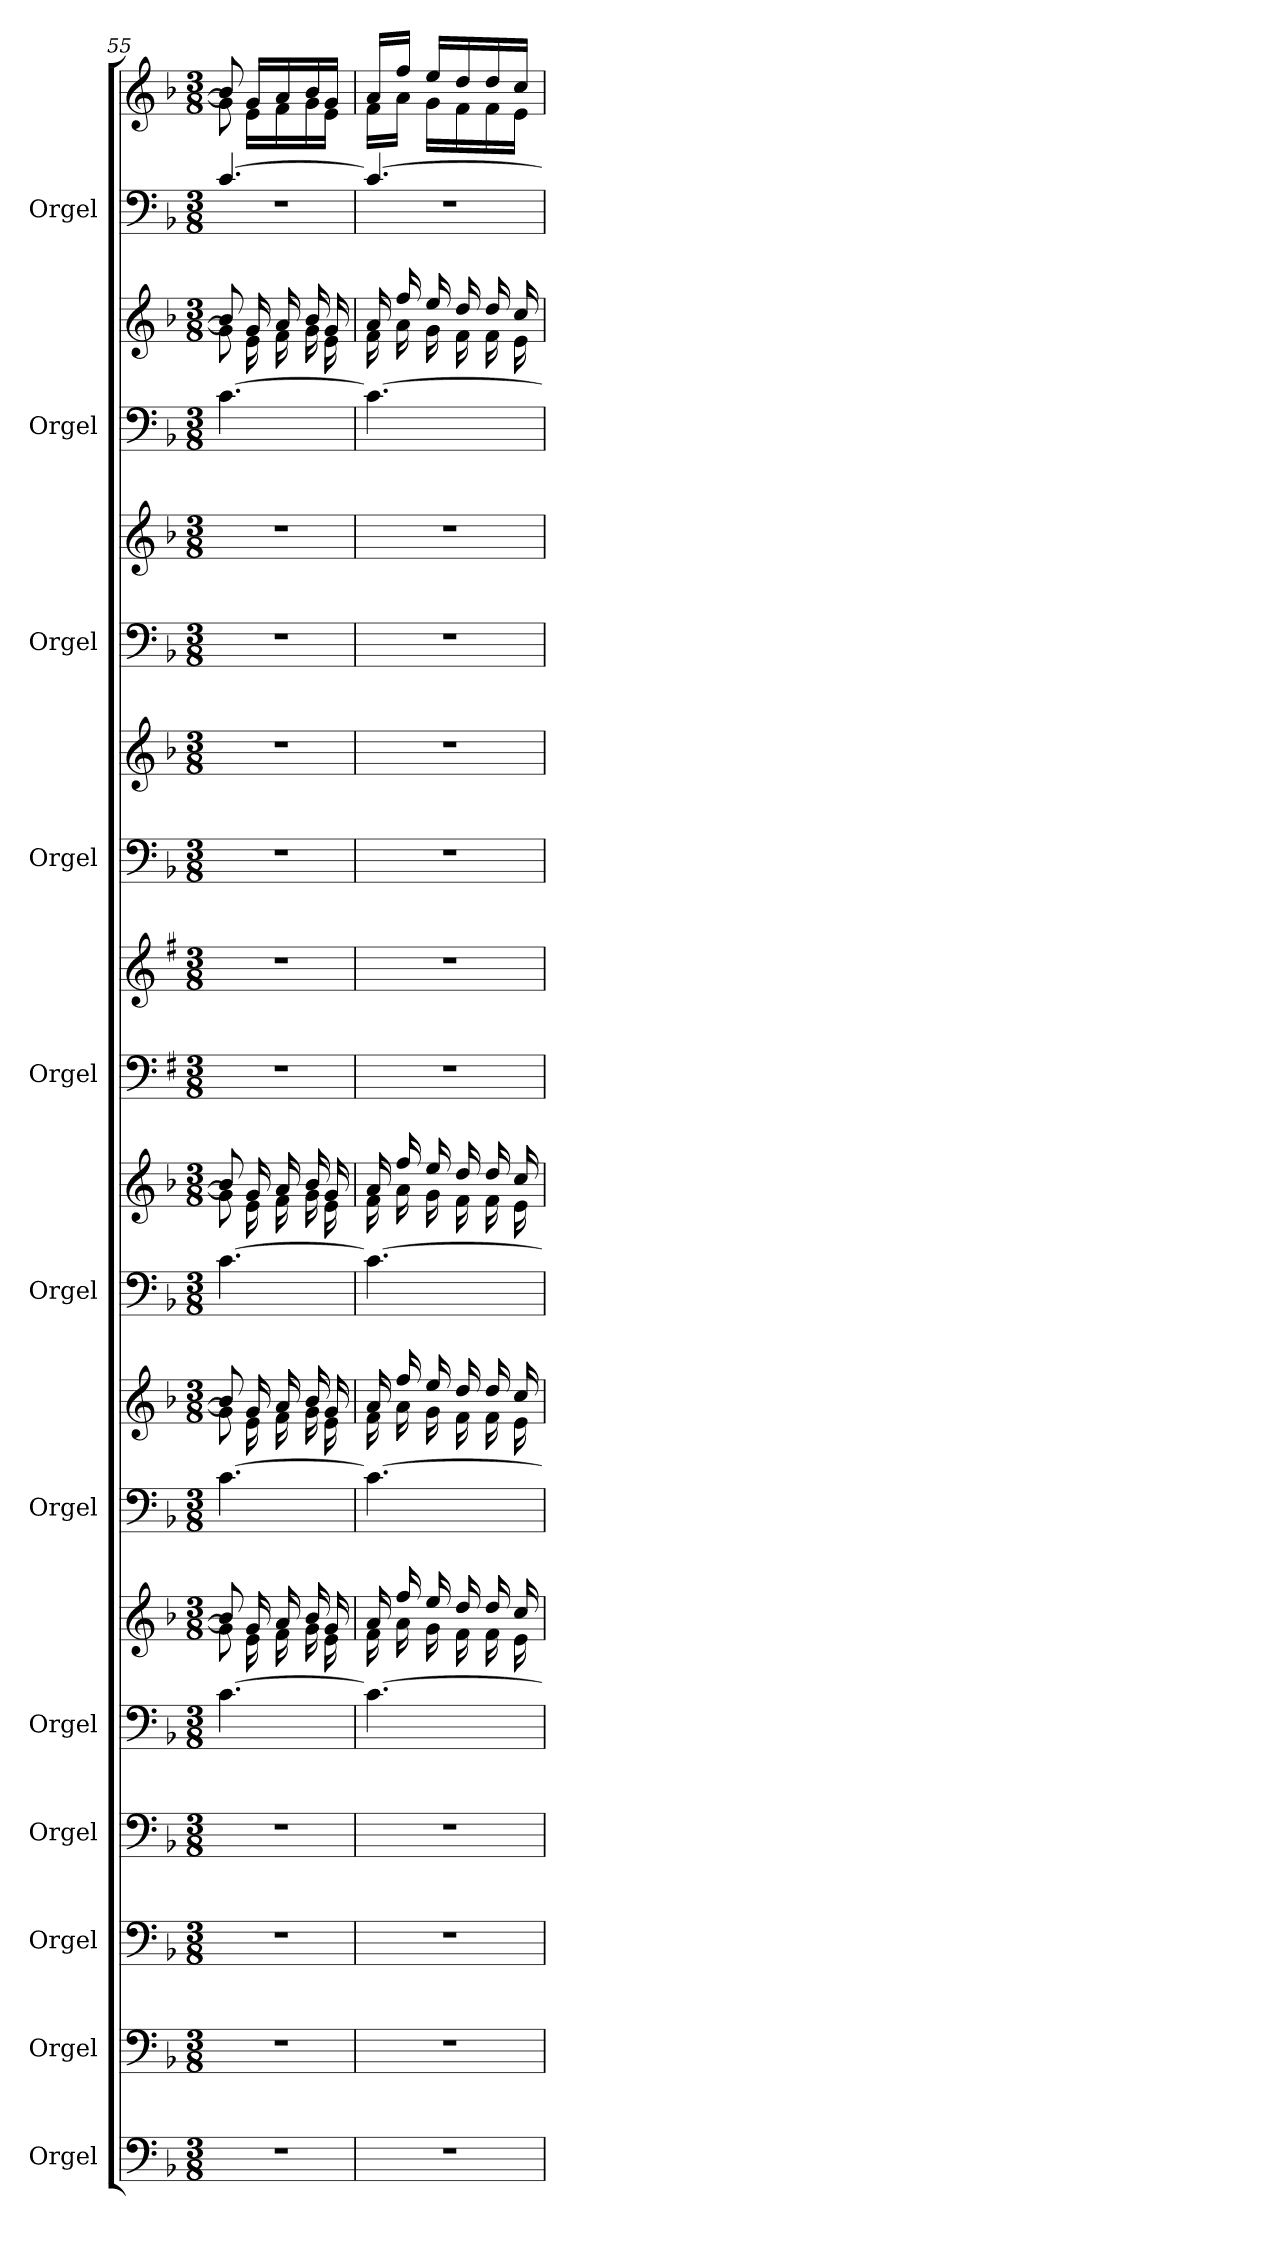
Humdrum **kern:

**kern	**kern	**kern	**kern	**kern	**kern	**kern	**kern	**kern	**kern	**kern	**kern	**kern	**kern	**kern	**kern	**kern	**kern	**kern	**kern
*part12	*part11	*part10	*part9	*part8	*part8	*part7	*part7	*part6	*part6	*part5	*part5	*part4	*part4	*part3	*part3	*part2	*part2	*part1	*part1
*staff20	*staff19	*staff18	*staff17	*staff16	*staff15	*staff14	*staff13	*staff12	*staff11	*staff10	*staff9	*staff8	*staff7	*staff6	*staff5	*staff4	*staff3	*staff2	*staff1
*I"Orgel	*I"Orgel	*I"Orgel	*I"Orgel	*I"Orgel	*	*I"Orgel	*	*I"Orgel	*	*I"Orgel	*	*I"Orgel	*	*I"Orgel	*	*I"Orgel	*	*I"Orgel	*
*clefF4	*clefF4	*clefF4	*clefF4	*clefF4	*clefG2	*clefF4	*clefG2	*clefF4	*clefG2	*clefF4	*clefG2	*clefF4	*clefG2	*clefF4	*clefG2	*clefF4	*clefG2	*clefF4	*clefG2
*	*	*	*	*	*	*	*	*	*	*ITrd1c2	*ITrd1c2	*	*	*	*	*	*	*	*
*k[b-]	*k[b-]	*k[b-]	*k[b-]	*k[b-]	*k[b-]	*k[b-]	*k[b-]	*k[b-]	*k[b-]	*k[b-]	*k[b-]	*k[b-]	*k[b-]	*k[b-]	*k[b-]	*k[b-]	*k[b-]	*k[b-]	*k[b-]
*M3/8	*M3/8	*M3/8	*M3/8	*M3/8	*M3/8	*M3/8	*M3/8	*M3/8	*M3/8	*M3/8	*M3/8	*M3/8	*M3/8	*M3/8	*M3/8	*M3/8	*M3/8	*M3/8	*M3/8
=55	=55	=55	=55	=55	=55	=55	=55	=55	=55	=55	=55	=55	=55	=55	=55	=55	=55	=55	=55
*	*	*	*	*	*^	*	*^	*	*^	*	*	*	*	*	*	*	*^	*^	*^
4.r	4.r	4.r	4.r	[4.c\	8b-/]	8g\]	[4.c\	8b-/]	8g\]	[4.c\	8b-/]	8g\]	4.r	4.r	4.r	4.r	4.r	4.r	[4.c\	8b-/]	8g\]	[4.c/	4.rF	8b-/]	8g\]
.	.	.	.	.	16g/	16e\	.	16g/	16e\	.	16g/	16e\	.	.	.	.	.	.	.	16g/	16e\	.	.	16g/LL	16e\LL
.	.	.	.	.	16a/	16f\	.	16a/	16f\	.	16a/	16f\	.	.	.	.	.	.	.	16a/	16f\	.	.	16a/	16f\
.	.	.	.	.	16b-/	16g\	.	16b-/	16g\	.	16b-/	16g\	.	.	.	.	.	.	.	16b-/	16g\	.	.	16b-/	16g\
.	.	.	.	.	16g/	16e\	.	16g/	16e\	.	16g/	16e\	.	.	.	.	.	.	.	16g/	16e\	.	.	16g/JJ	16e\JJ
=56	=56	=56	=56	=56	=56	=56	=56	=56	=56	=56	=56	=56	=56	=56	=56	=56	=56	=56	=56	=56	=56	=56	=56	=56	=56
4.r	4.r	4.r	4.r	4.c\_	16a/	16f\	4.c\_	16a/	16f\	4.c\_	16a/	16f\	4.r	4.r	4.r	4.r	4.r	4.r	4.c\_	16a/	16f\	4.c/_	4.rF	16a/LL	16f\LL
.	.	.	.	.	16ff/	16a\	.	16ff/	16a\	.	16ff/	16a\	.	.	.	.	.	.	.	16ff/	16a\	.	.	16ff/JJ	16a\JJ
.	.	.	.	.	16ee/	16g\	.	16ee/	16g\	.	16ee/	16g\	.	.	.	.	.	.	.	16ee/	16g\	.	.	16ee/LL	16g\LL
.	.	.	.	.	16dd/	16f\	.	16dd/	16f\	.	16dd/	16f\	.	.	.	.	.	.	.	16dd/	16f\	.	.	16dd/	16f\
.	.	.	.	.	16dd/	16f\	.	16dd/	16f\	.	16dd/	16f\	.	.	.	.	.	.	.	16dd/	16f\	.	.	16dd/	16f\
.	.	.	.	.	16cc/	16e\	.	16cc/	16e\	.	16cc/	16e\	.	.	.	.	.	.	.	16cc/	16e\	.	.	16cc/JJ	16e\JJ
*	*	*	*	*	*	*	*	*	*	*	*	*	*	*	*	*	*	*	*	*v	*v	*	*	*	*
*	*	*	*	*	*	*	*	*	*	*	*	*	*	*	*	*	*	*	*	*	*v	*v	*	*
*	*	*	*	*	*v	*v	*	*v	*v	*	*v	*v	*	*	*	*	*	*	*	*	*	*v	*v
=	=	=	=	=	=	=	=	=	=	=	=	=	=	=	=	=	=	=	=
*-	*-	*-	*-	*-	*-	*-	*-	*-	*-	*-	*-	*-	*-	*-	*-	*-	*-	*-	*-
